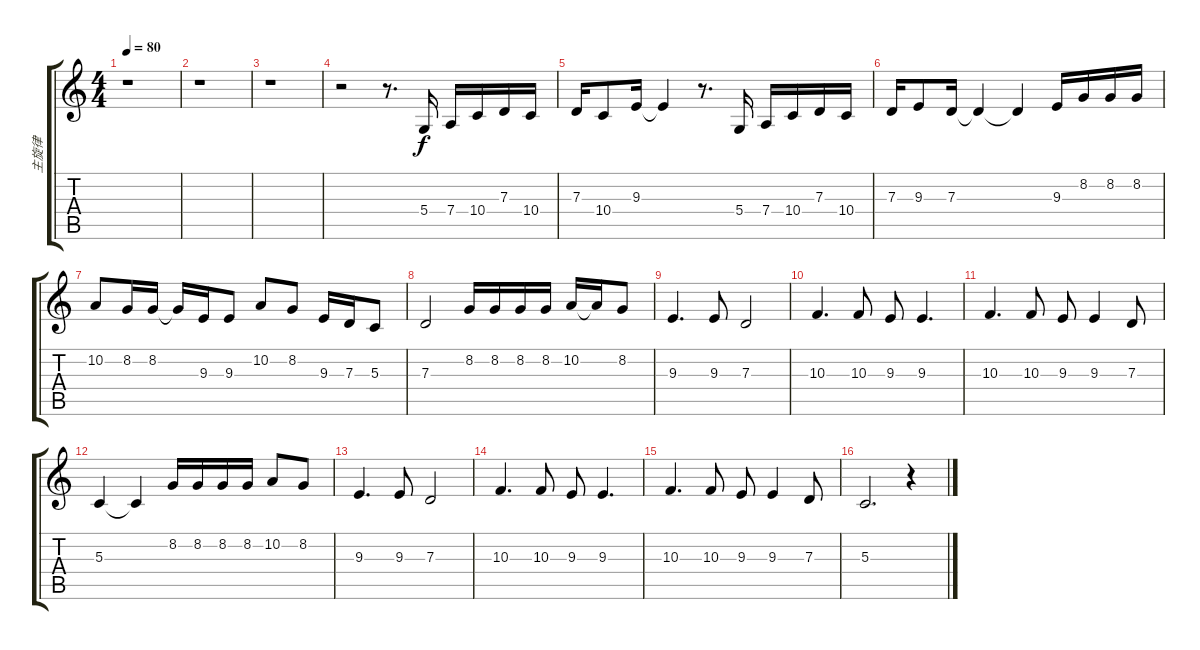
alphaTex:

\track ("主旋律" "主旋律") {instrument bassoon}
\staff {score tabs}
\tuning (E4 B3 G3 D3 A2 E2) {hide}
\ts (4 4)
\tempo 80
\clef g2
\ks c
r.1{dy f} |
r.1 |
r.1 |
r.2 r.8{d} 5.4.16 7.4.16 10.4.16 7.3.16 10.4.16 |
7.3.16 10.4.8 9.3.16 9.3{t}.4 r.8{d} 5.4.16 7.4.16 10.4.16 7.3.16 10.4.16 |
7.3.16 9.3.8 7.3.16 7.3{t}.4 7.3{t}.4 9.3.16 8.2.16 8.2.16 8.2.16 |
10.2.8 8.2.16 8.2.16 8.2{t}.16 9.3.16 9.3.8 10.2.8 8.2.8 9.3.16 7.3.16 5.3.8 |
7.3.2 8.2.16 8.2.16 8.2.16 8.2.16 10.2.16 10.2{t}.16 8.2.8 |
9.3.4{d} 9.3.8 7.3.2 |
10.3.4{d} 10.3.8 9.3.8 9.3.4{d} |
10.3.4{d} 10.3.8 9.3.8 9.3.4 7.3.8 |
5.3.4 5.3{t}.4 8.2.16 8.2.16 8.2.16 8.2.16 10.2.8 8.2.8 |
9.3.4{d} 9.3.8 7.3.2 |
10.3.4{d} 10.3.8 9.3.8 9.3.4{d} |
10.3.4{d} 10.3.8 9.3.8 9.3.4 7.3.8 |
5.3.2{d} r.4
